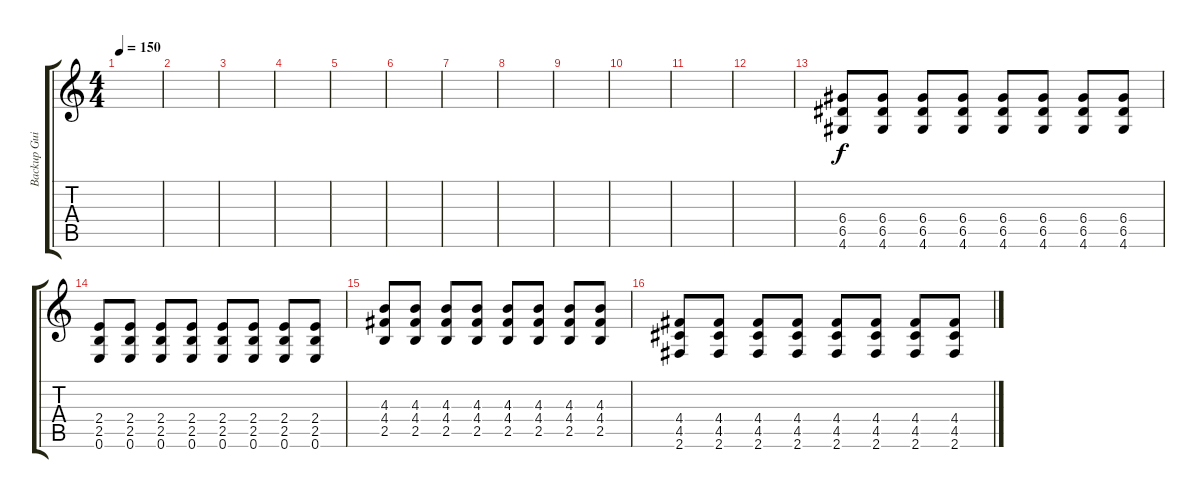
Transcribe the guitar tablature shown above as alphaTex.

\track ("Backup Guitar" "Backup Gui") {instrument distortionguitar}
\staff {score tabs}
\tuning (E4 B3 G3 D3 A2 E2) {hide}
\ts (4 4)
\tempo 150
\clef g2
\ks c
|
|
|
|
|
|
|
|
|
|
|
|
(6.4 6.5 4.6).8{volume 10} (6.4 6.5 4.6).8 (6.4 6.5 4.6).8 (6.4 6.5 4.6).8 (6.4 6.5 4.6).8 (6.4 6.5 4.6).8 (6.4 6.5 4.6).8 (6.4 6.5 4.6).8 |
(2.4 2.5 0.6).8 (2.4 2.5 0.6).8 (2.4 2.5 0.6).8 (2.4 2.5 0.6).8 (2.4 2.5 0.6).8 (2.4 2.5 0.6).8 (2.4 2.5 0.6).8 (2.4 2.5 0.6).8 |
(4.3 4.4 2.5).8 (4.3 4.4 2.5).8 (4.3 4.4 2.5).8 (4.3 4.4 2.5).8 (4.3 4.4 2.5).8 (4.3 4.4 2.5).8 (4.3 4.4 2.5).8 (4.3 4.4 2.5).8 |
(4.4 4.5 2.6).8 (4.4 4.5 2.6).8 (4.4 4.5 2.6).8 (4.4 4.5 2.6).8 (4.4 4.5 2.6).8 (4.4 4.5 2.6).8 (4.4 4.5 2.6).8 (4.4 4.5 2.6).8
